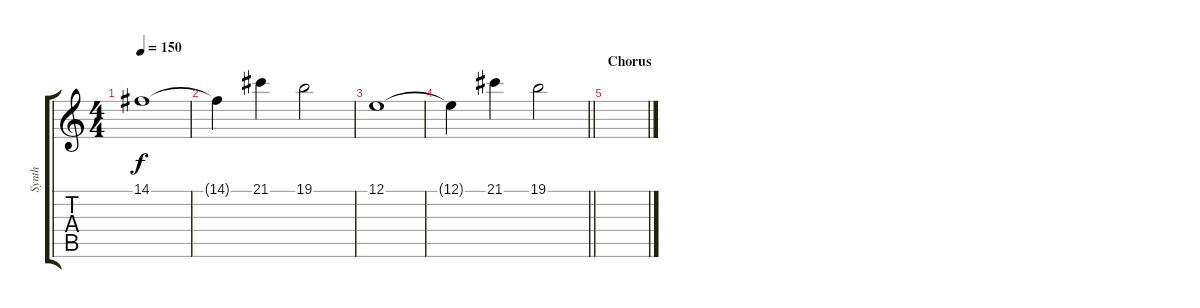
\track ("Synth" "Synth") {instrument stringensemble1}
\staff {score tabs}
\tuning (E4 B3 G3 D3 A2 E2) {hide}
\ts (4 4)
\tempo 150
\clef g2
\ks c
14.1.1{dy f} |
14.1{t}.4 21.1.4 19.1.2 |
12.1.1 |
\barLineRight lightlight
12.1{t}.4 21.1.4 19.1.2 |
\section ("" "Chorus")
